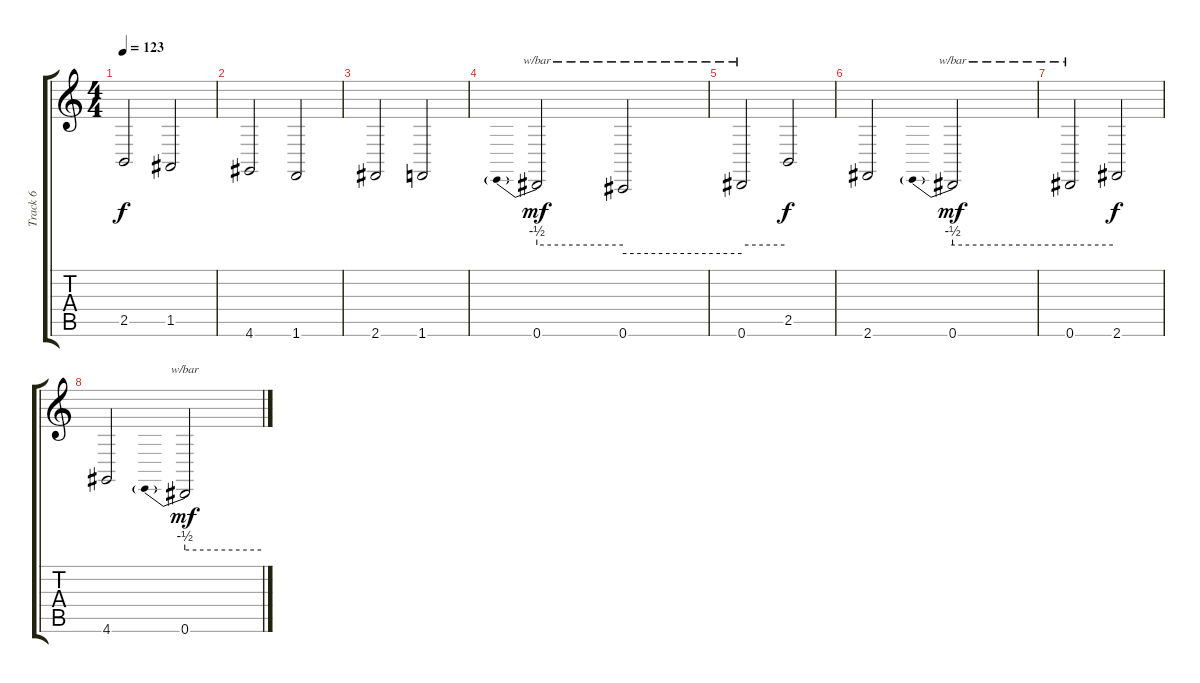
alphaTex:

\track ("Track 6" "Track 6") {instrument clarinet}
\staff {score tabs}
\tuning (E4 B3 G3 D3 A2 E2) {hide}
\ts (4 4)
\tempo 123
\clef g2
\ks c
2.5.2{dy f} 1.5.2 |
4.6.2 1.6.2 |
2.6.2 1.6.2 |
0.6.2{tbe (predive default 0 -2 60 -2) dy mf} 0.6.2{tbe (hold default 0 -6 60 -6)} |
0.6.2{tbe (hold default 0 -2 60 -2)} 2.5.2{dy f} |
2.6.2 0.6.2{tbe (predive default 0 -2 60 -2) dy mf} |
0.6.2{tbe (hold default 0 -2 60 -2)} 2.6.2{dy f} |
4.6.2 0.6.2{tbe (predive default 0 -2 60 -2) dy mf}
